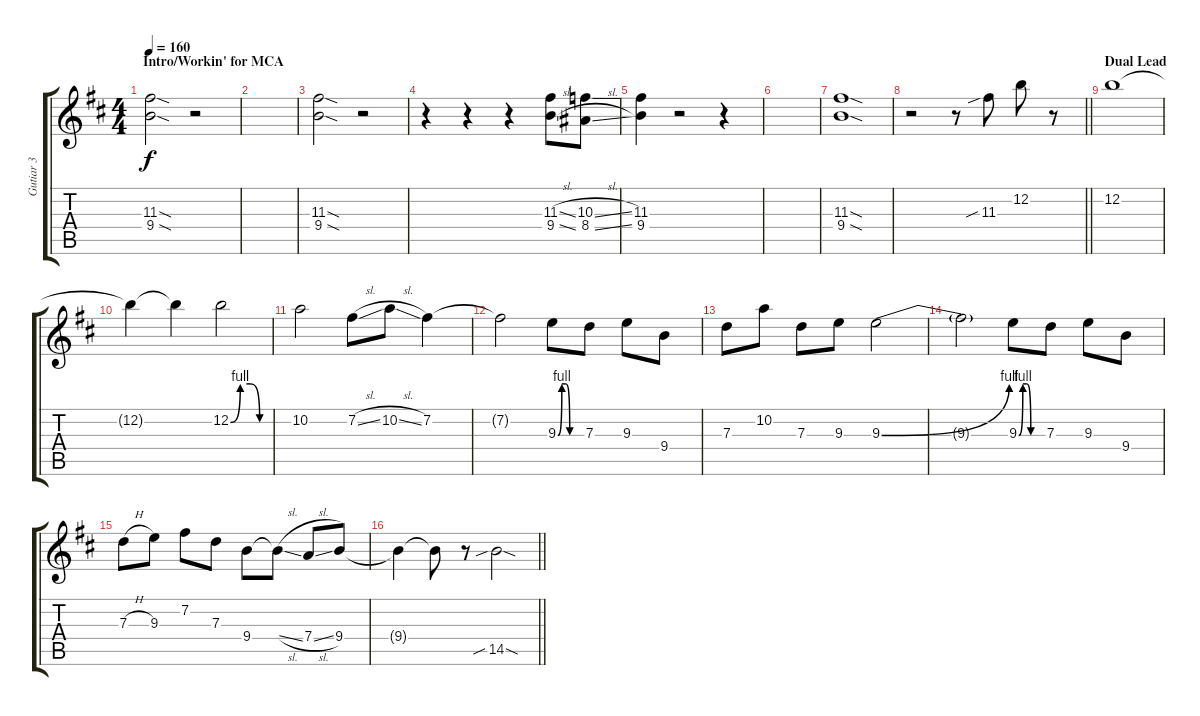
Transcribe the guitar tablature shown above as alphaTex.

\track ("Gutiar 3" "Gutiar 3") {instrument distortionguitar}
\staff {score tabs}
\tuning (E4 B3 G3 D3 A2 E2) {hide}
\ts (4 4)
\section ("" "Intro/Workin' for MCA")
\tempo 160
\clef g2
\ks d
(11.3{sod} 9.4{sod}).2{dy f instrument distortionguitar} r.2 |
|
(11.3{sod} 9.4{sod}).2 r.2 |
r.4 r.4 r.4 (11.3{sl} 9.4{sl}).8 (10.3{sl} 8.4{sl}).8 |
(11.3 9.4).4 r.2 r.4 |
|
(11.3{sod} 9.4{sod}).1 |
\barLineRight lightlight
r.2 r.8{volume 10} 11.3{sib}.8 12.2.8 r.8 |
\section ("" "Dual Lead")
12.2.1 |
12.2{t}.4 12.2{t}.4 12.2{be (custom 0 0 15 4 30 4 45 0 60 0)}.2 |
10.2.2 7.2{sl}.8 10.2{sl}.8 7.2.4 |
7.2{t}.2 9.3{be (custom 0 0 10 4 20 4 30 0 60 0)}.8 7.3.8 9.3.8 9.4.8 |
7.3.8 10.2.8 7.3.8 9.3.8 9.3{be (bend 0 0 60 4)}.2 |
9.3{t}.2 9.3{be (custom 0 0 10 4 20 4 30 0 60 0)}.8 7.3.8 9.3.8 9.4.8 |
7.3{h}.8 9.3.8 7.2.8 7.3.8 9.4.8 9.4{sl t}.8 7.4{sl}.8 9.4.8 |
\barLineRight lightlight
9.4{t}.4 9.4{t}.8 r.8 14.5{sib sod}.2
